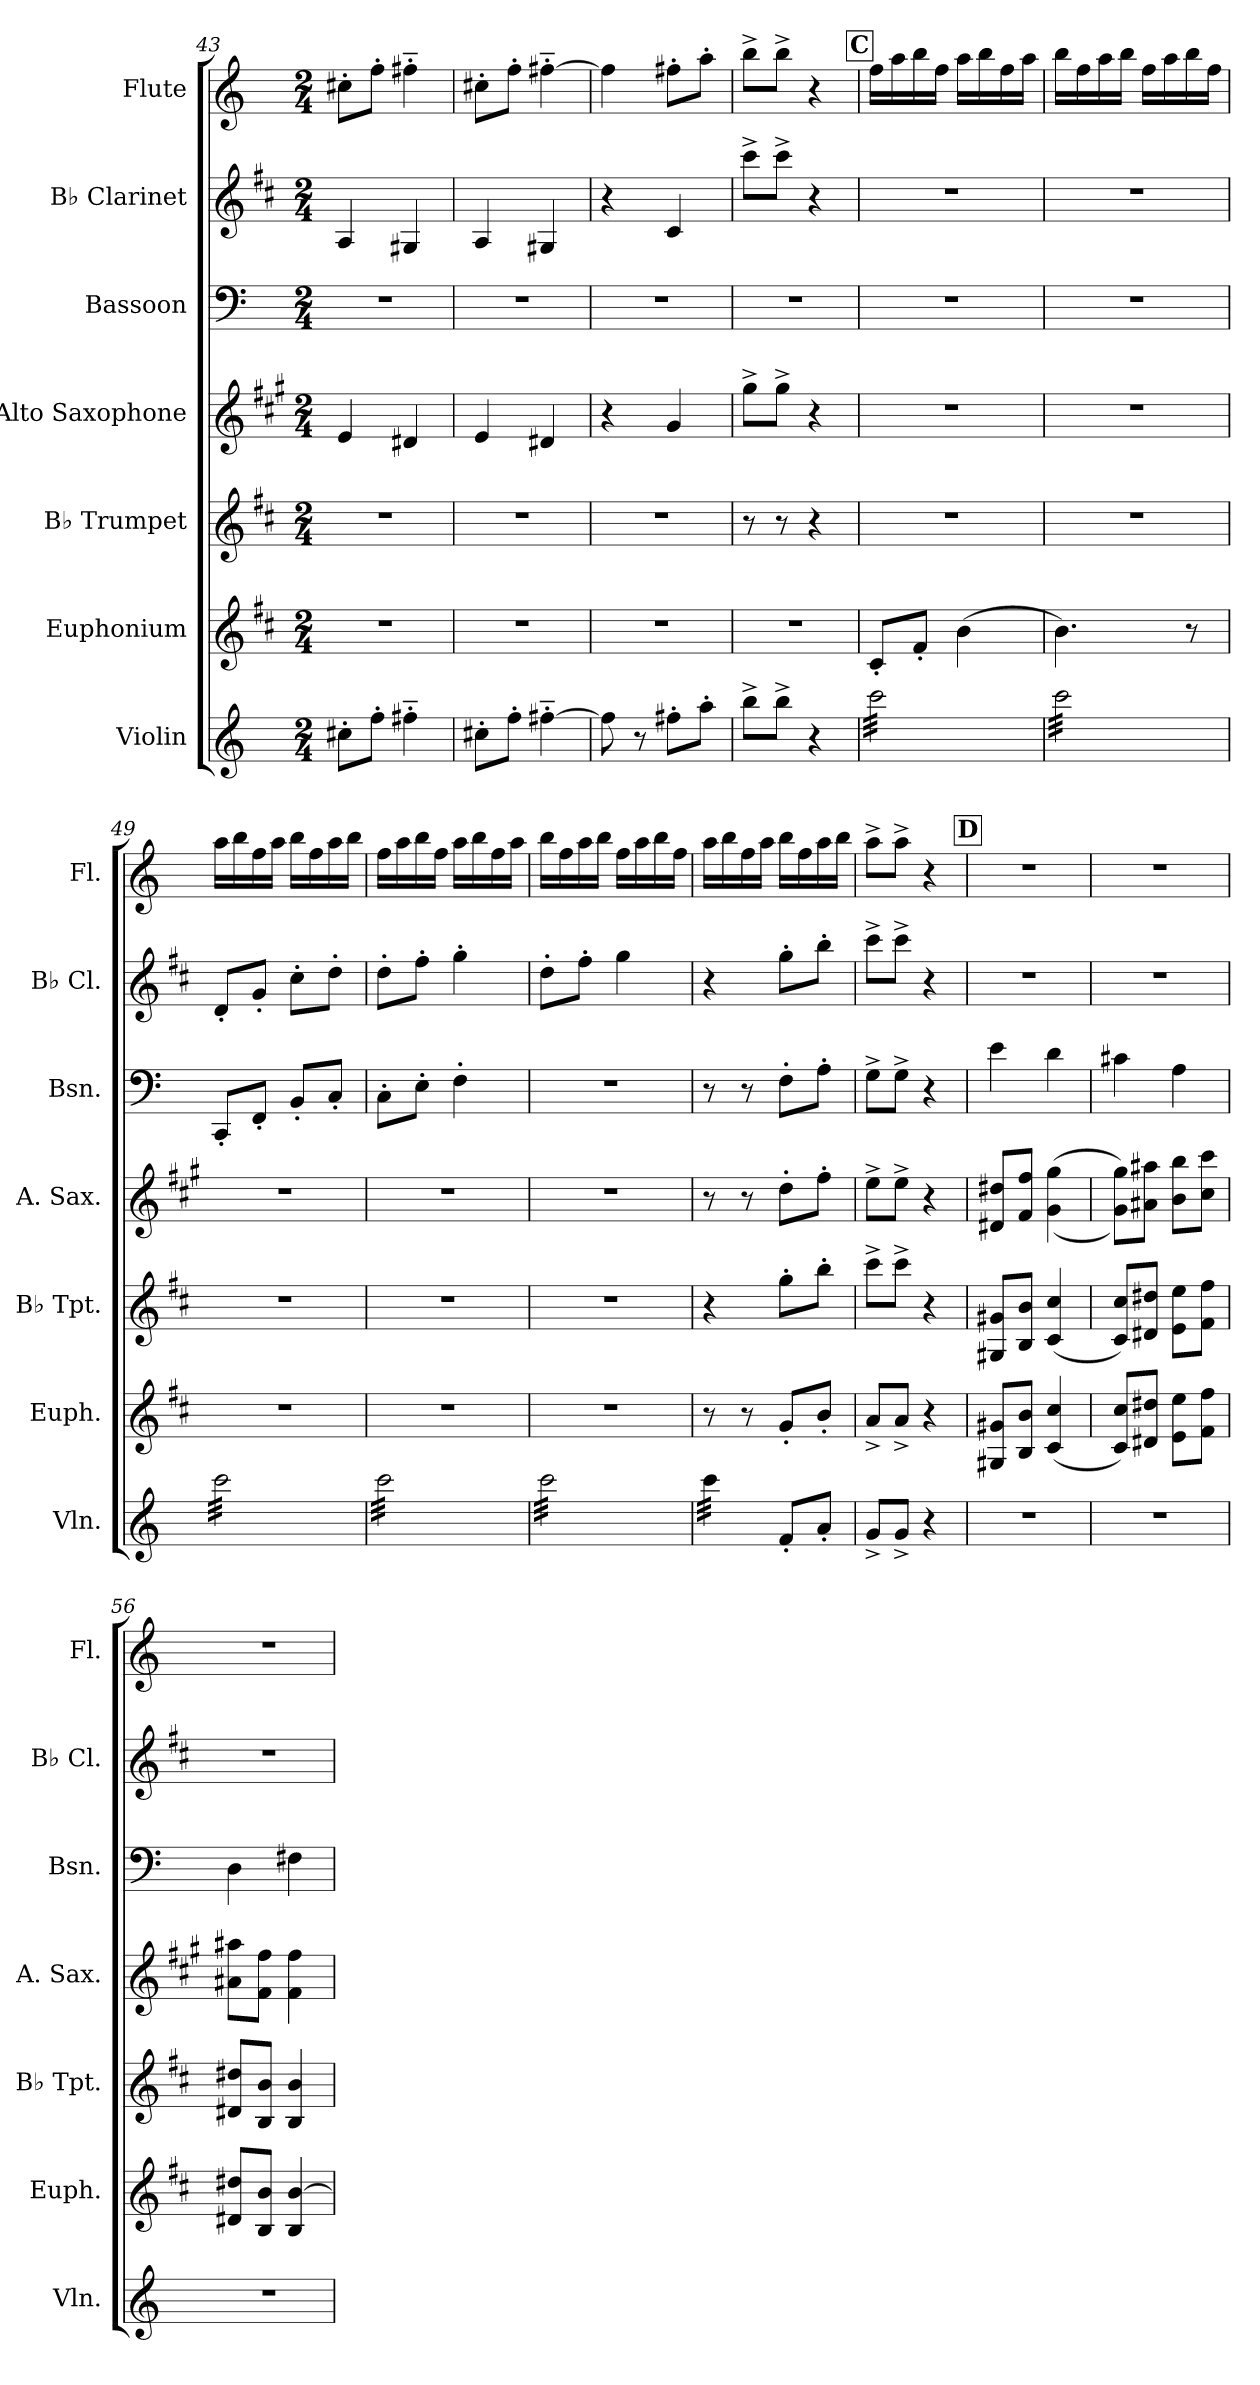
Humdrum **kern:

**kern	**kern	**kern	**kern	**kern	**kern	**kern
*part7	*part6	*part5	*part4	*part3	*part2	*part1
*staff7	*staff6	*staff5	*staff4	*staff3	*staff2	*staff1
*I"Violin	*I"Euphonium	*I"B♭ Trumpet	*I"Alto Saxophone	*I"Bassoon	*I"B♭ Clarinet	*I"Flute
*I'Vln.	*I'Euph.	*I'B♭ Tpt.	*I'A. Sax.	*I'Bsn.	*I'B♭ Cl.	*I'Fl.
*clefG2	*clefG2	*clefG2	*clefG2	*clefF4	*clefG2	*clefG2
*	*	*ITrd1c2	*ITrd5c9	*	*ITrd1c2	*
*k[]	*k[f#c#]	*k[]	*k[]	*k[]	*k[]	*k[]
*M2/4	*M2/4	*M2/4	*M2/4	*M2/4	*M2/4	*M2/4
=43	=43	=43	=43	=43	=43	=43
8cc#X'\L	2r	2r	4G/	2r	4G/	8cc#X'\L
8ff'\J	.	.	.	.	.	8ff'\J
4ff#X'~\	.	.	4F#X/	.	4F#X/	4ff#X'~\
=44	=44	=44	=44	=44	=44	=44
8cc#X'\L	2r	2r	4G/	2r	4G/	8cc#X'\L
8ff'\J	.	.	.	.	.	8ff'\J
[4ff#X'~\	.	.	4F#X/	.	4F#X/	[4ff#X'~\
=45	=45	=45	=45	=45	=45	=45
8ff#\]	2r	2r	4r	2r	4r	4ff#\]
8r	.	.	.	.	.	.
8ff#X'\L	.	.	4B/	.	4B/	8ff#X'\L
8aa'\J	.	.	.	.	.	8aa'\J
!!LO:PB:g=z
=46	=46	=46	=46	=46	=46	=46
8bb^\L	2r	8r	8b^\L	2r	8bb^\L	8bb^\L
8bb^\J	.	8r	8b^\J	.	8bb^\J	8bb^\J
4r	.	4r	4r	.	4r	4r
!!LO:REH:place=s1:a:B:fs=14:t=C
=47	=47	=47	=47	=47	=47	=47
*tremolo	*	*	*	*	*	*
32ccc\LLL	8c#'/L	2r	2r	2r	2r	16ff\LL
32ccc\	.	.	.	.	.	.
32ccc\	.	.	.	.	.	16aa\
32ccc\	.	.	.	.	.	.
32ccc\	8f#'/J	.	.	.	.	16bb\
32ccc\	.	.	.	.	.	.
32ccc\	.	.	.	.	.	16ff\JJ
32ccc\	.	.	.	.	.	.
32ccc\	(4b\	.	.	.	.	16aa\LL
32ccc\	.	.	.	.	.	.
32ccc\	.	.	.	.	.	16bb\
32ccc\	.	.	.	.	.	.
32ccc\	.	.	.	.	.	16ff\
32ccc\	.	.	.	.	.	.
32ccc\	.	.	.	.	.	16aa\JJ
32ccc\JJJ	.	.	.	.	.	.
=48	=48	=48	=48	=48	=48	=48
32ccc\LLL	4.b\)	2r	2r	2r	2r	16bb\LL
32ccc\	.	.	.	.	.	.
32ccc\	.	.	.	.	.	16ff\
32ccc\	.	.	.	.	.	.
32ccc\	.	.	.	.	.	16aa\
32ccc\	.	.	.	.	.	.
32ccc\	.	.	.	.	.	16bb\JJ
32ccc\	.	.	.	.	.	.
32ccc\	.	.	.	.	.	16ff\LL
32ccc\	.	.	.	.	.	.
32ccc\	.	.	.	.	.	16aa\
32ccc\	.	.	.	.	.	.
32ccc\	8r	.	.	.	.	16bb\
32ccc\	.	.	.	.	.	.
32ccc\	.	.	.	.	.	16ff\JJ
32ccc\JJJ	.	.	.	.	.	.
=49	=49	=49	=49	=49	=49	=49
32ccc\LLL	2r	2r	2r	8CC'/L	8c'/L	16aa\LL
32ccc\	.	.	.	.	.	.
32ccc\	.	.	.	.	.	16bb\
32ccc\	.	.	.	.	.	.
32ccc\	.	.	.	8FF'/J	8f'/J	16ff\
32ccc\	.	.	.	.	.	.
32ccc\	.	.	.	.	.	16aa\JJ
32ccc\	.	.	.	.	.	.
32ccc\	.	.	.	8BB'/L	8b'\L	16bb\LL
32ccc\	.	.	.	.	.	.
32ccc\	.	.	.	.	.	16ff\
32ccc\	.	.	.	.	.	.
32ccc\	.	.	.	8C'/J	8cc'\J	16aa\
32ccc\	.	.	.	.	.	.
32ccc\	.	.	.	.	.	16bb\JJ
32ccc\JJJ	.	.	.	.	.	.
=50	=50	=50	=50	=50	=50	=50
32ccc\LLL	2r	2r	2r	8C'\L	8cc'\L	16ff\LL
32ccc\	.	.	.	.	.	.
32ccc\	.	.	.	.	.	16aa\
32ccc\	.	.	.	.	.	.
32ccc\	.	.	.	8E'\J	8ee'\J	16bb\
32ccc\	.	.	.	.	.	.
32ccc\	.	.	.	.	.	16ff\JJ
32ccc\	.	.	.	.	.	.
32ccc\	.	.	.	4F'\	4ff'\	16aa\LL
32ccc\	.	.	.	.	.	.
32ccc\	.	.	.	.	.	16bb\
32ccc\	.	.	.	.	.	.
32ccc\	.	.	.	.	.	16ff\
32ccc\	.	.	.	.	.	.
32ccc\	.	.	.	.	.	16aa\JJ
32ccc\JJJ	.	.	.	.	.	.
!!LO:PB:g=z
=51	=51	=51	=51	=51	=51	=51
32ccc\LLL	2r	2r	2r	2r	8cc'\L	16bb\LL
32ccc\	.	.	.	.	.	.
32ccc\	.	.	.	.	.	16ff\
32ccc\	.	.	.	.	.	.
32ccc\	.	.	.	.	8ee'\J	16aa\
32ccc\	.	.	.	.	.	.
32ccc\	.	.	.	.	.	16bb\JJ
32ccc\	.	.	.	.	.	.
32ccc\	.	.	.	.	4ff\	16ff\LL
32ccc\	.	.	.	.	.	.
32ccc\	.	.	.	.	.	16aa\
32ccc\	.	.	.	.	.	.
32ccc\	.	.	.	.	.	16bb\
32ccc\	.	.	.	.	.	.
32ccc\	.	.	.	.	.	16ff\JJ
32ccc\JJJ	.	.	.	.	.	.
=52	=52	=52	=52	=52	=52	=52
32ccc\LLL	8r	4r	8r	8r	4r	16aa\LL
32ccc\	.	.	.	.	.	.
32ccc\	.	.	.	.	.	16bb\
32ccc\	.	.	.	.	.	.
32ccc\	8r	.	8r	8r	.	16ff\
32ccc\	.	.	.	.	.	.
32ccc\	.	.	.	.	.	16aa\JJ
32ccc\JJJ	.	.	.	.	.	.
*Xtremolo	*	*	*	*	*	*
8f'/L	8g'/L	8ff'\L	8f'\L	8F'\L	8ff'\L	16bb\LL
.	.	.	.	.	.	16ff\
8a'/J	8b'/J	8aa'\J	8a'\J	8A'\J	8aa'\J	16aa\
.	.	.	.	.	.	16bb\JJ
=53	=53	=53	=53	=53	=53	=53
8g^/L	8a^/L	8bb^\L	8g^\L	8G^\L	8bb^\L	8aa^\L
8g^/J	8a^/J	8bb^\J	8g^\J	8G^\J	8bb^\J	8aa^\J
4r	4r	4r	4r	4r	4r	4r
!!LO:REH:place=s1:a:B:fs=14:t=D
=54	=54	=54	=54	=54	=54	=54
2r	8G#X/ 8g#X/L	8F#X/ 8f#X/L	8F#X/ 8f#X/L	4e\	2r	2r
.	8B/ 8b/J	8A/ 8a/J	8A/ 8a/J	.	.	.
.	(4c#/ 4cc#/	(4B/ 4b/	((4B\ 4b\	4d\	.	.
=55	=55	=55	=55	=55	=55	=55
2r	8c#/ 8cc#/L)	8B/ 8b/L)	8B\ 8b\L))	4c#X\	2r	2r
.	8d#X/ 8dd#X/J	8c#X/ 8cc#X/J	8c#X\ 8cc#X\J	.	.	.
.	8e\ 8ee\L	8d\ 8dd\L	8d\ 8dd\L	4A\	.	.
.	8f#\ 8ff#\J	8e\ 8ee\J	8e\ 8ee\J	.	.	.
=56	=56	=56	=56	=56	=56	=56
2r	8d#X/ 8dd#X/L	8c#X/ 8cc#X/L	8c#X\ 8cc#X\L	4D\	2r	2r
.	8B/ 8b/J	8A/ 8a/J	8A\ 8a\J	.	.	.
.	4B/ [4b/	4A/ 4a/	4A\ 4a\	4F#X\	.	.
=	=	=	=	=	=	=
*-	*-	*-	*-	*-	*-	*-
